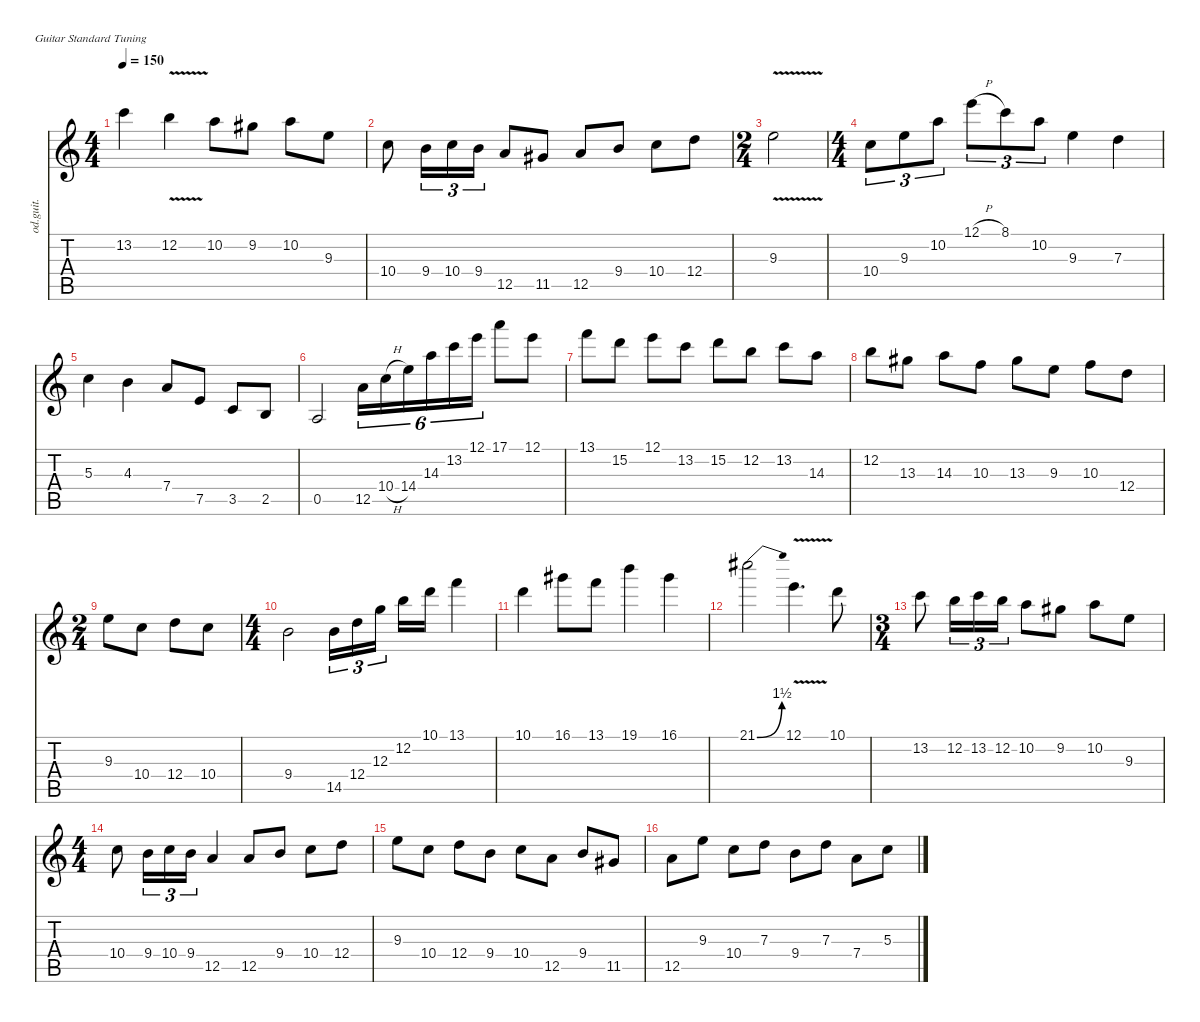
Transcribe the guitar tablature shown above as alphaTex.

\defaultSystemsLayout 4
\hideDynamics
\bracketExtendMode nobrackets
\otherSystemsTrackNameOrientation horizontal
\track ("Track 2" "od.guit.") {mute instrument overdrivenguitar}
\staff {score tabs}
\tuning (E4 B3 G3 D3 A2 E2)
\ts (4 4)
\tempo 150
\clef g2
\ks c
13.2.4{dy f} 12.2{v}.4 10.2.8 9.2{acc #}.8 10.2.8 9.3.8 |
10.4.8 9.4.16{tu (3 2)} 10.4.16{tu (3 2)} 9.4.16{tu (3 2)} 12.5.8 11.5{acc #}.8 12.5.8 9.4.8 10.4.8 12.4.8 |
\ts (2 4)
\beaming (8 2 2 2 2)
9.3{v}.2 |
\ts (4 4)
\beaming (8 2 2 2 2)
10.4.8{tu (3 2) dy ff} 9.3.8{tu (3 2)} 10.2.8{tu (3 2)} 12.1{h}.8{tu (3 2)} 8.1.8{tu (3 2)} 10.2.8{tu (3 2)} 9.3.4{dy f} 7.3.4 |
5.3.4 4.3.4 7.4.8 7.5.8 3.5.8 2.5.8 |
0.5.2 12.5.16{tu (6 4)} 10.4{h}.16{tu (6 4)} 14.4.16{tu (6 4)} 14.3.16{tu (6 4)} 13.2.16{tu (6 4)} 12.1.16{tu (6 4)} 17.1.8 12.1.8 |
13.1.8 15.2.8 12.1.8 13.2.8 15.2.8 12.2.8 13.2.8 14.3.8 |
12.2.8 13.3{acc #}.8 14.3.8 10.3.8 13.3{acc #}.8 9.3.8 10.3.8 12.4.8 |
\ts (2 4)
\beaming (8 2 2 2 2)
9.3.8 10.4.8 12.4.8 10.4.8 |
\ts (4 4)
\beaming (8 2 2 2 2)
9.4.2 14.5.16{tu (3 2)} 12.4.16{tu (3 2)} 12.3.16{tu (3 2)} 12.2.16 10.1.16 13.1.4 |
10.1.4 16.1{acc #}.8 13.1.8 19.1.4 16.1{acc #}.4 |
21.1{be (bend 0 0 30 6) acc #}.2 12.1{v}.4{d} 10.1.8 |
\ts (3 4)
\beaming (8 2 2 2 2)
13.2.8 12.2.16{tu (3 2)} 13.2.16{tu (3 2)} 12.2.16{tu (3 2)} 10.2.8 9.2{acc #}.8 10.2.8 9.3.8 |
\ts (4 4)
\beaming (8 2 2 2 2)
10.4.8 9.4.16{tu (3 2)} 10.4.16{tu (3 2)} 9.4.16{tu (3 2)} 12.5.4 12.5.8 9.4.8 10.4.8 12.4.8 |
9.3.8 10.4.8 12.4.8 9.4.8 10.4.8 12.5.8 9.4.8 11.5{acc #}.8 |
12.5.8 9.3.8 10.4.8 7.3.8 9.4.8 7.3.8 7.4.8 5.3.8
